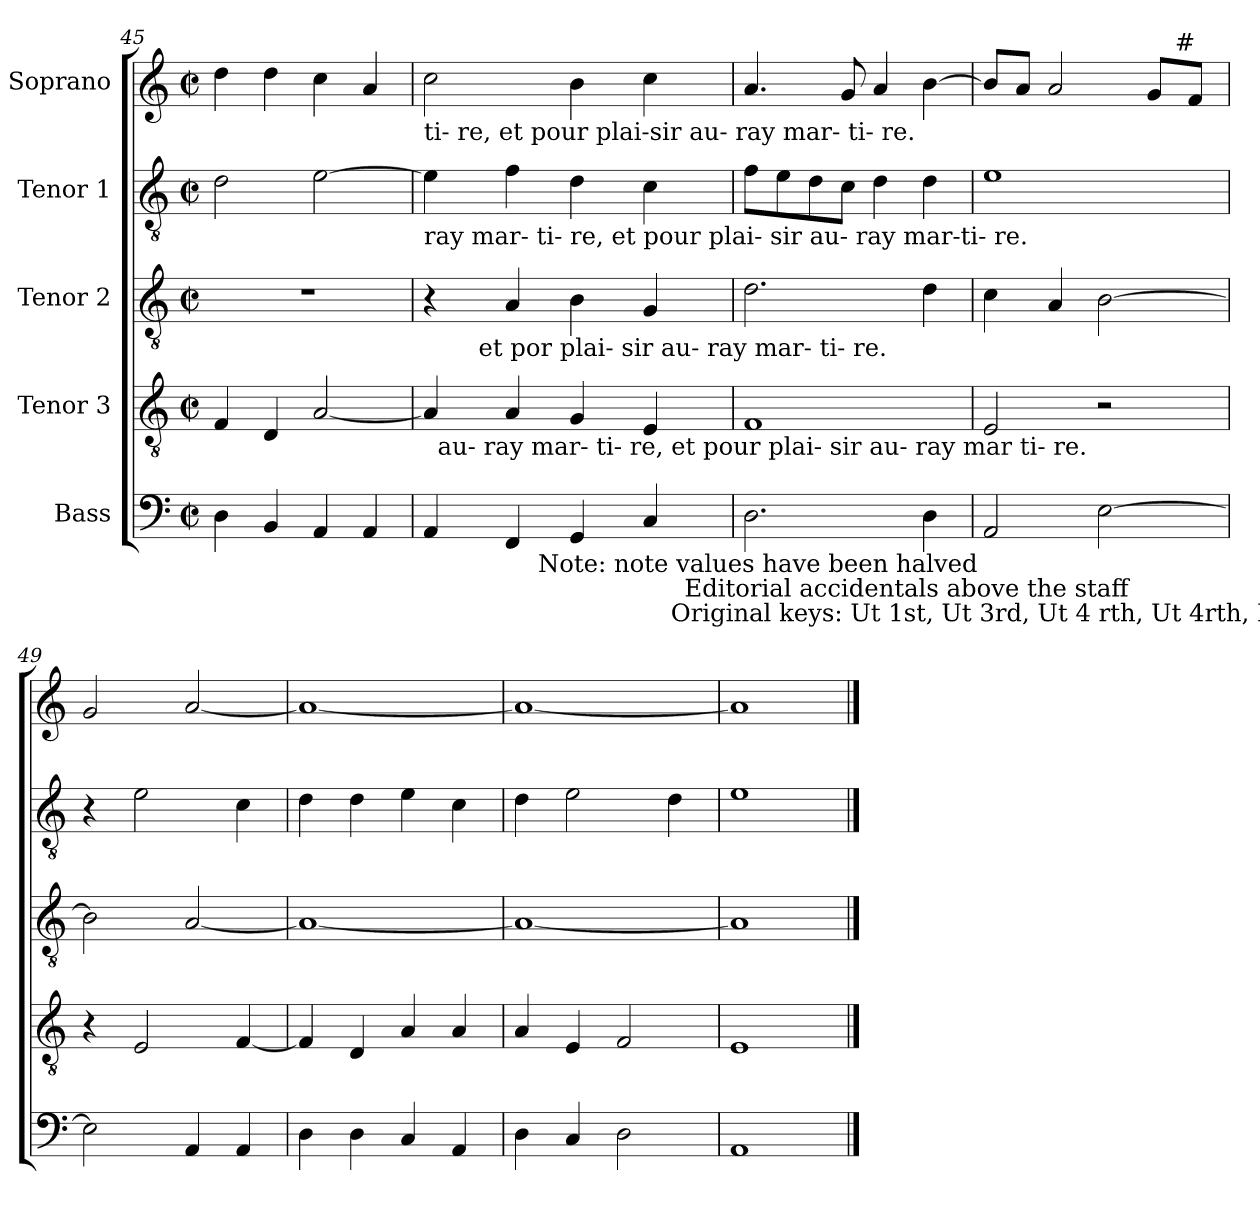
**kern	**kern	**kern	**kern	**kern
*part5	*part4	*part3	*part2	*part1
*staff5	*staff4	*staff3	*staff2	*staff1
*I"Bass	*I"Tenor 3	*I"Tenor 2	*I"Tenor 1	*I"Soprano
*clefF4	*clefGv2	*clefGv2	*clefGv2	*clefG2
*k[]	*k[]	*k[]	*k[]	*k[]
*C:	*C:	*C:	*C:	*C:
*M2/2	*M2/2	*M2/2	*M2/2	*M2/2
*met(c|)	*met(c|)	*met(c|)	*met(c|)	*met(c|)
=45	=45	=45	=45	=45
4D\	4F/	1r	2d\	4dd\
4BB/	4D/	.	.	4dd\
4AA/	[2A/	.	[2e\	4cc\
4AA/	.	.	.	4a/
!!LO:LB:g=z
=46	=46	=46	=46	=46
!	!	!	!	!LO:TX:b:t=ti-          re,     et    pour     plai-sir  au-           ray        mar-     ti-            re.
!	!	!	!LO:TX:b:t=ray   mar-                                ti-       re,                                  et           pour   plai- sir    au-  ray     mar-ti-                      re.	!
!LO:TX:b:t=ti-    re,   au-           ray                  mar-   ti-           re,                             et  pour   plai-  sir   au-  ray    mar-  ti-                    re.	!	!	!	!
*^	*^	*^	*	*
*	*^	*	*	*	*	*	*
4AA/	4.ryy	2ryy	4A/]	32ryy	4r	8ryy	4e\]	2cc\
!	!	!	!	!LO:TX:b:t=au-  ray  mar-   ti-                            re,                                    et             pour        plai-  sir   au-    ray  mar   ti-             re.	!	!	!	!
.	.	.	.	2ryy	.	.	.	.
.	.	.	.	.	.	32ryy	.	.
!	!	!	!	!	!	!LO:TX:b:t=et  por   plai-   sir                   au-    ray   mar- ti-                             re.	!	!
.	.	.	.	.	.	2ryy	.	.
4FF/	.	.	4A/	.	4A/	.	4f\	.
!	!LO:TX:b:t=Note&colon; note values have been halved	!	!	!	!	!	!	!
.	2ryy	.	.	.	.	.	.	.
4GG/	.	4ryy	4G/	.	4B\	.	4d\	4b\
.	.	.	.	4...ryy	.	.	.	.
.	.	.	.	.	.	4ryy	.	.
4C/	.	16.ryy	4E/	.	4G/	.	4c\	4cc\
!	!	!LO:TX:b:t=Original keys&colon; Ut 1st, Ut 3rd, Ut 4 rth, Ut 4rth, Fa 4rth	!	!	!	!	!	!
.	.	8ryy	.	.	.	.	.	.
!	!LO:TX:b:t=Editorial accidentals above the staff	!	!	!	!	!	!	!
.	8ryy	.	.	.	.	.	.	.
.	.	.	.	.	.	16.ryy	.	.
.	.	32ryy	.	.	.	.	.	.
*v	*v	*v	*	*	*v	*v	*	*
*	*v	*v	*	*	*
=47	=47	=47	=47	=47
2.D\	1F	2.d\	8f\L	4.a/
.	.	.	8e\	.
.	.	.	8d\	.
.	.	.	8c\J	8g/
.	.	.	4d\	4a/
4D\	.	4d\	4d\	[4b\
=48	=48	=48	=48	=48
*	*	*	*	*^
2AA/	2E/	4c\	1e	8b/L]	2ryy
.	.	.	.	8a/J	.
.	.	4A/	.	2a/	.
[2E\	2r	[2B\	.	.	4ryy
.	.	.	.	8g/L	16.ryy
!	!	!	!	!	!LO:TX:a:t=#
.	.	.	.	.	8ryy
.	.	.	.	8f/J	.
.	.	.	.	.	32ryy
*	*	*	*	*v	*v
=49	=49	=49	=49	=49
2E\]	4r	2B\]	4r	2g/
.	2E/	.	2e\	.
4AA/	.	[2A/	.	[2a/
4AA/	[4F/	.	4c\	.
=50	=50	=50	=50	=50
4D\	4F/]	1A_	4d\	1a_
4D\	4D/	.	4d\	.
4C/	4A/	.	4e\	.
4AA/	4A/	.	4c\	.
=51	=51	=51	=51	=51
4D\	4A/	1A_	4d\	1a_
4C/	4E/	.	2e\	.
2D\	2F/	.	.	.
.	.	.	4d\	.
=52	=52	=52	=52	=52
1AA	1E	1A]	1e	1a]
==	==	==	==	==
*-	*-	*-	*-	*-
